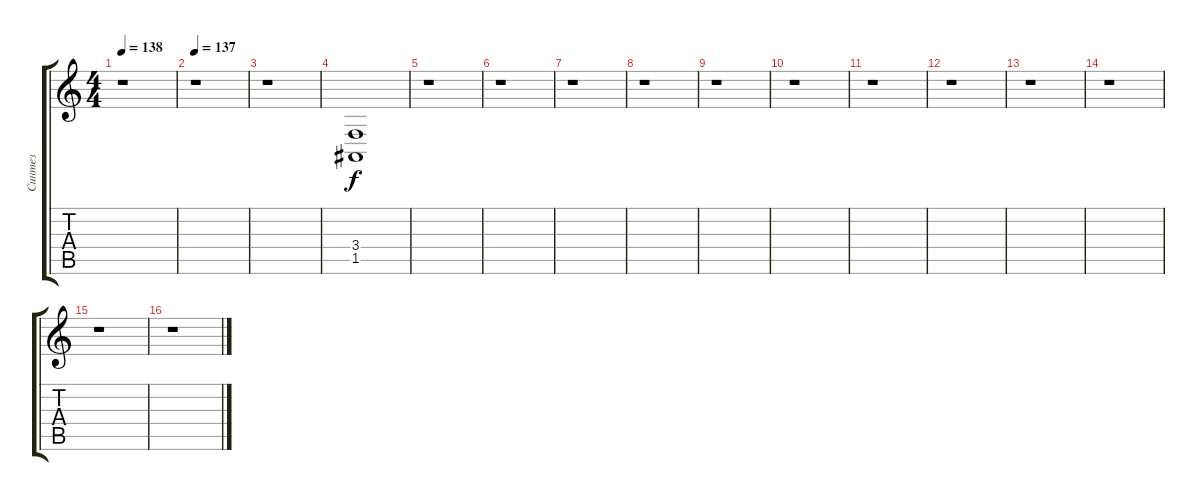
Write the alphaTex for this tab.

\track ("Синтез" "Синтез") {instrument stringensemble1}
\staff {score tabs}
\tuning (E4 B3 G3 D3 A2 E2) {hide}
\ts (4 4)
\tempo 138
\clef g2
\ks c
r.1{dy f} |
\tempo 137
r.1 |
r.1 |
(3.4 1.5).1 |
r.1 |
r.1 |
r.1 |
r.1 |
r.1 |
r.1 |
r.1 |
r.1 |
r.1 |
r.1 |
r.1 |
r.1
